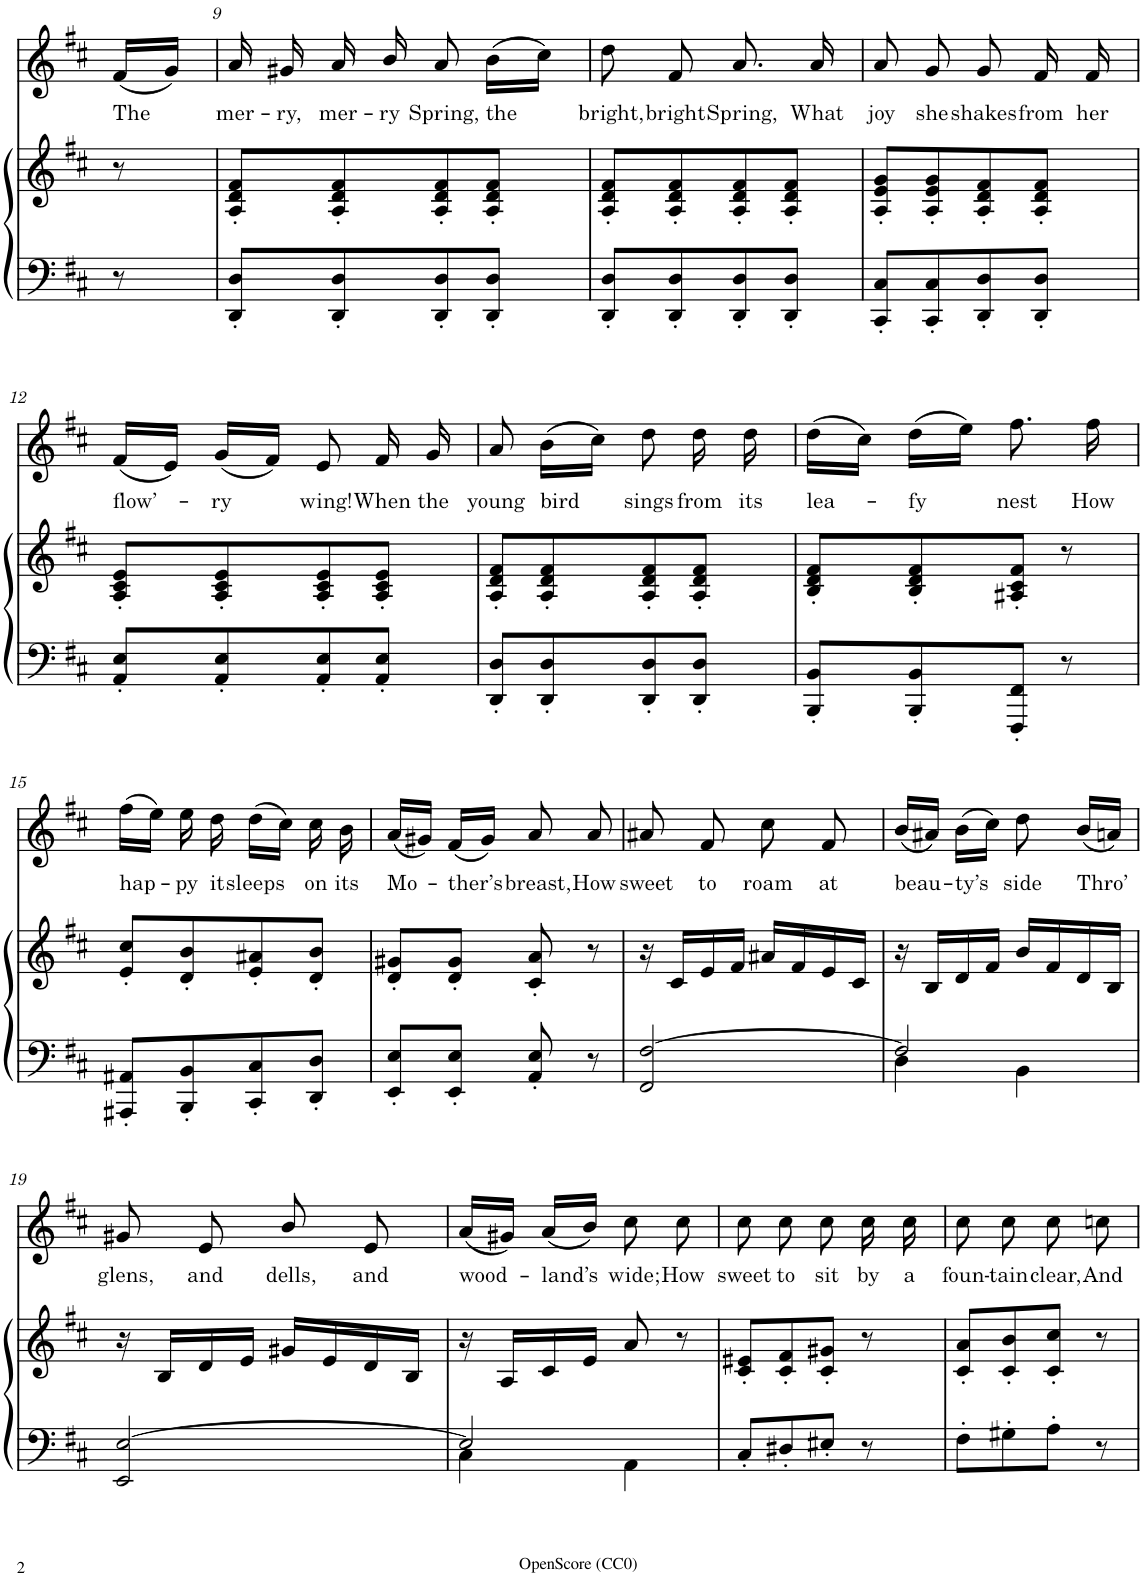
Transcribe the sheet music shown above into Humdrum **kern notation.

**kern	**kern	**kern	**text
*part2	*part2	*part1	*part1
*staff3	*staff2	*staff1	*staff1
*I"Piano	*	*I"Voice	*
*I'Pno	*	*	*
!!LO:PB:g=z
*clefF4	*clefG2	*clefG2	*
*k[f#c#]	*k[f#c#]	*k[f#c#]	*
*M2/4	*M2/4	*M2/4	*
=8X1	=8X1	=8X1	=8X1
!	!	!	!LO:LY:b
8r	8r	(16f#/LL	The
.	.	16g/JJ)	.
=9	=9	=9	=9
!	!	!	!LO:LY:b
8DD/' 8D/'L	8A/' 8d/' 8f#/'L	16a/	mer-
!	!	!	!LO:LY:b
.	.	16g#X/	-ry,
!	!	!	!LO:LY:b
8DD/' 8D/'	8A/' 8d/' 8f#/'	16a/	mer-
!	!	!	!LO:LY:b
.	.	16b/	-ry
!	!	!	!LO:LY:b
8DD/' 8D/'	8A/' 8d/' 8f#/'	8a/	Spring,
!	!	!	!LO:LY:b
8DD/' 8D/'J	8A/' 8d/' 8f#/'J	(16b\LL	the
.	.	16cc#\JJ)	.
=10	=10	=10	=10
!	!	!	!LO:LY:b
8DD/' 8D/'L	8A/' 8d/' 8f#/'L	8dd\	bright,
!	!	!	!LO:LY:b
8DD/' 8D/'	8A/' 8d/' 8f#/'	8f#/	bright
!	!	!	!LO:LY:b
8DD/' 8D/'	8A/' 8d/' 8f#/'	8.a/	Spring,
8DD/' 8D/'J	8A/' 8d/' 8f#/'J	.	.
!	!	!	!LO:LY:b
.	.	16a/	What
=11	=11	=11	=11
!	!	!	!LO:LY:b
8CC#/' 8C#/'L	8A/' 8e/' 8g/'L	8a/	joy
!	!	!	!LO:LY:b
8CC#/' 8C#/'	8A/' 8e/' 8g/'	8g/	she
!	!	!	!LO:LY:b
8DD/' 8D/'	8A/' 8d/' 8f#/'	8g/	shakes
!	!	!	!LO:LY:b
8DD/' 8D/'J	8A/' 8d/' 8f#/'J	16f#/	from
!	!	!	!LO:LY:b
.	.	16f#/	her
!!LO:LB:g=z
=12	=12	=12	=12
!	!	!	!LO:LY:b
8AA/' 8E/'L	8A/' 8c#/' 8e/'L	(16f#/LL	flow’-
.	.	16e/JJ)	.
!	!	!	!LO:LY:b
8AA/' 8E/'	8A/' 8c#/' 8e/'	(16g/LL	-ry
.	.	16f#/JJ)	.
!	!	!	!LO:LY:b
8AA/' 8E/'	8A/' 8c#/' 8e/'	8e/	wing!
!	!	!	!LO:LY:b
8AA/' 8E/'J	8A/' 8c#/' 8e/'J	16f#/	When
!	!	!	!LO:LY:b
.	.	16g/	the
=13	=13	=13	=13
!	!	!	!LO:LY:b
8DD/' 8D/'L	8A/' 8d/' 8f#/'L	8a/	young
!	!	!	!LO:LY:b
8DD/' 8D/'	8A/' 8d/' 8f#/'	(16b\LL	bird
.	.	16cc#\JJ)	.
!	!	!	!LO:LY:b
8DD/' 8D/'	8A/' 8d/' 8f#/'	8dd\	sings
!	!	!	!LO:LY:b
8DD/' 8D/'J	8A/' 8d/' 8f#/'J	16dd\	from
!	!	!	!LO:LY:b
.	.	16dd\	its
=14	=14	=14	=14
!	!	!	!LO:LY:b
8BBB/' 8BB/'L	8B/' 8d/' 8f#/'L	(16dd\LL	lea-
.	.	16cc#\JJ)	.
!	!	!	!LO:LY:b
8BBB/' 8BB/'	8B/' 8d/' 8f#/'	(16dd\LL	-fy
.	.	16ee\JJ)	.
!	!	!	!LO:LY:b
8FFF#/' 8FF#/'J	8A#X/' 8c#/' 8f#/'J	8.ff#\	nest
8r	8r	.	.
!	!	!	!LO:LY:b
.	.	16ff#\	How
!!LO:LB:g=z
=15	=15	=15	=15
!	!	!	!LO:LY:b
8AAA#X/' 8AA#X/'L	8e/' 8cc#/'L	(16ff#\LL	hap-
.	.	16ee\JJ)	.
!	!	!	!LO:LY:b
8BBB/' 8BB/'	8d/' 8b/'	16ee\	-py
!	!	!	!LO:LY:b
.	.	16dd\	it
!	!	!	!LO:LY:b
8CC#/' 8C#/'	8e/' 8a#X/'	(16dd\LL	sleeps
.	.	16cc#\JJ)	.
!	!	!	!LO:LY:b
8DD/' 8D/'J	8d/' 8b/'J	16cc#\	on
!	!	!	!LO:LY:b
.	.	16b\	its
=16	=16	=16	=16
!	!	!	!LO:LY:b
8EE/' 8E/'L	8d/' 8g#X/'L	(16a/LL	Mo-
.	.	16g#X/JJ)	.
!	!	!	!LO:LY:b
8EE/' 8E/'J	8d/' 8g#/'J	(16f#/LL	-ther’s
.	.	16g#/JJ)	.
!	!	!	!LO:LY:b
8AA/' 8E/'	8c#/' 8a/'	8a/	breast,
!	!	!	!LO:LY:b
8r	8r	8a/	How
=17	=17	=17	=17
*^	*	*	*
!	!	!	!	!LO:LY:b
[2F#/	2FF#/	16r	8a#X/	sweet
.	.	16c#/LL	.	.
!	!	!	!	!LO:LY:b
.	.	16e/	8f#/	to
.	.	16f#/JJ	.	.
!	!	!	!	!LO:LY:b
.	.	16a#X/LL	8cc#\	roam
.	.	16f#/	.	.
!	!	!	!	!LO:LY:b
.	.	16e/	8f#/	at
.	.	16c#/JJ	.	.
=18	=18	=18	=18	=18
!	!	!	!	!LO:LY:b
2F#/]	4D\	16r	(16b/LL	beau-
.	.	16B/LL	16a#X/JJ)	.
!	!	!	!	!LO:LY:b
.	.	16d/	(16b\LL	-ty’s
.	.	16f#/JJ	16cc#\JJ)	.
!	!	!	!	!LO:LY:b
.	4BB\	16b/LL	8dd\	side
.	.	16f#/	.	.
!	!	!	!	!LO:LY:b
.	.	16d/	(16b/LL	Thro’
.	.	16B/JJ	16an/JJ)	.
!!LO:LB:g=z
=19	=19	=19	=19	=19
!	!	!	!	!LO:LY:b
[2E/	2EE/	16r	8g#X/	glens,
.	.	16B/LL	.	.
!	!	!	!	!LO:LY:b
.	.	16d/	8e/	and
.	.	16e/JJ	.	.
!	!	!	!	!LO:LY:b
.	.	16g#X/LL	8b/	dells,
.	.	16e/	.	.
!	!	!	!	!LO:LY:b
.	.	16d/	8e/	and
.	.	16B/JJ	.	.
=20	=20	=20	=20	=20
!	!	!	!	!LO:LY:b
2E/]	4C#\	16r	(16a/LL	wood-
.	.	16A/LL	16g#X/JJ)	.
!	!	!	!	!LO:LY:b
.	.	16c#/	(16a/LL	-land’s
.	.	16e/JJ	16b/JJ)	.
!	!	!	!	!LO:LY:b
.	4AA\	8a/	8cc#\	wide;
!	!	!	!	!LO:LY:b
.	.	8r	8cc#\	How
*v	*v	*	*	*
=21	=21	=21	=21
!	!	!	!LO:LY:b
8C#'/L	8c#/' 8e#X/'L	8cc#\	sweet
!	!	!	!LO:LY:b
8D#X'/	8c#/' 8f#/'	8cc#\	to
!	!	!	!LO:LY:b
8E#X'/J	8c#/' 8g#X/'J	8cc#\	sit
!	!	!	!LO:LY:b
8r	8r	16cc#\	by
!	!	!	!LO:LY:b
.	.	16cc#\	a
=22	=22	=22	=22
!	!	!	!LO:LY:b
8F#'\L	8c#/' 8a/'L	8cc#\	foun-
!	!	!	!LO:LY:b
8G#X'\	8c#/' 8b/'	8cc#\	-tain
!	!	!	!LO:LY:b
8A'\J	8c#/' 8cc#/'J	8cc#\	clear,
!	!	!	!LO:LY:b
8r	8r	8ccn\	And
=	=	=	=
*-	*-	*-	*-
